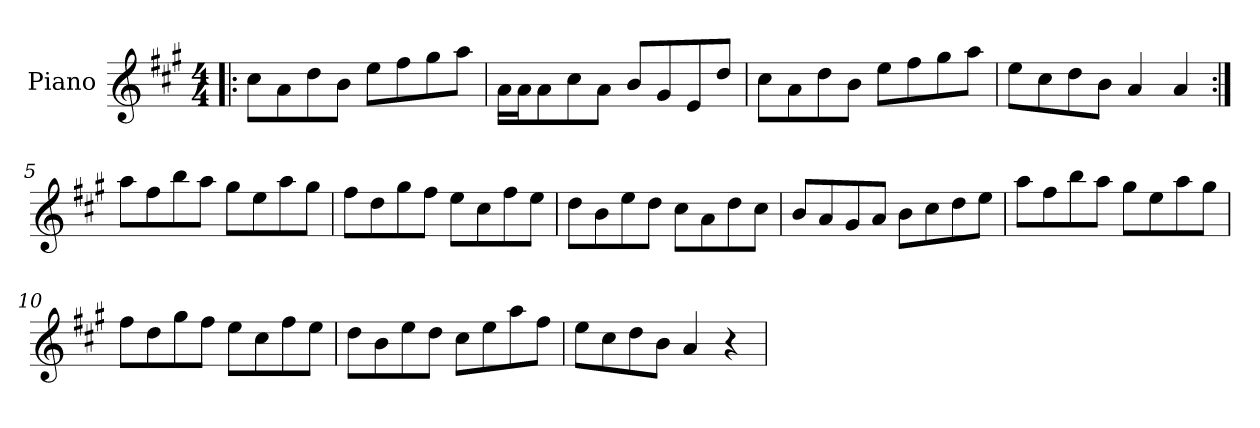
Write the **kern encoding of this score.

**kern
*part1
*staff1
*I"Piano
*I'Pno
*clefG2
*k[f#c#g#]
*A:
*M4/4
=1!|:
8cc#\L
8a\
8dd\
8b\J
8ee\L
8ff#\
8gg#\
8aa\J
=2
16a\LL
16a\J
8a\
8cc#\
8a\J
8b/L
8g#/
8e/
8dd/J
=3
8cc#\L
8a\
8dd\
8b\J
8ee\L
8ff#\
8gg#\
8aa\J
=4
8ee\L
8cc#\
8dd\
8b\J
4a/
4a/
=5:|!
8aa\L
8ff#\
8bb\
8aa\J
8gg#\L
8ee\
8aa\
8gg#\J
=6
8ff#\L
8dd\
8gg#\
8ff#\J
8ee\L
8cc#\
8ff#\
8ee\J
=7
8dd\L
8b\
8ee\
8dd\J
8cc#\L
8a\
8dd\
8cc#\J
=8
8b/L
8a/
8g#/
8a/J
8b\L
8cc#\
8dd\
8ee\J
=9
8aa\L
8ff#\
8bb\
8aa\J
8gg#\L
8ee\
8aa\
8gg#\J
=10
8ff#\L
8dd\
8gg#\
8ff#\J
8ee\L
8cc#\
8ff#\
8ee\J
=11
8dd\L
8b\
8ee\
8dd\J
8cc#\L
8ee\
8aa\
8ff#\J
=12
8ee\L
8cc#\
8dd\
8b\J
4a/
4r
=
*-
